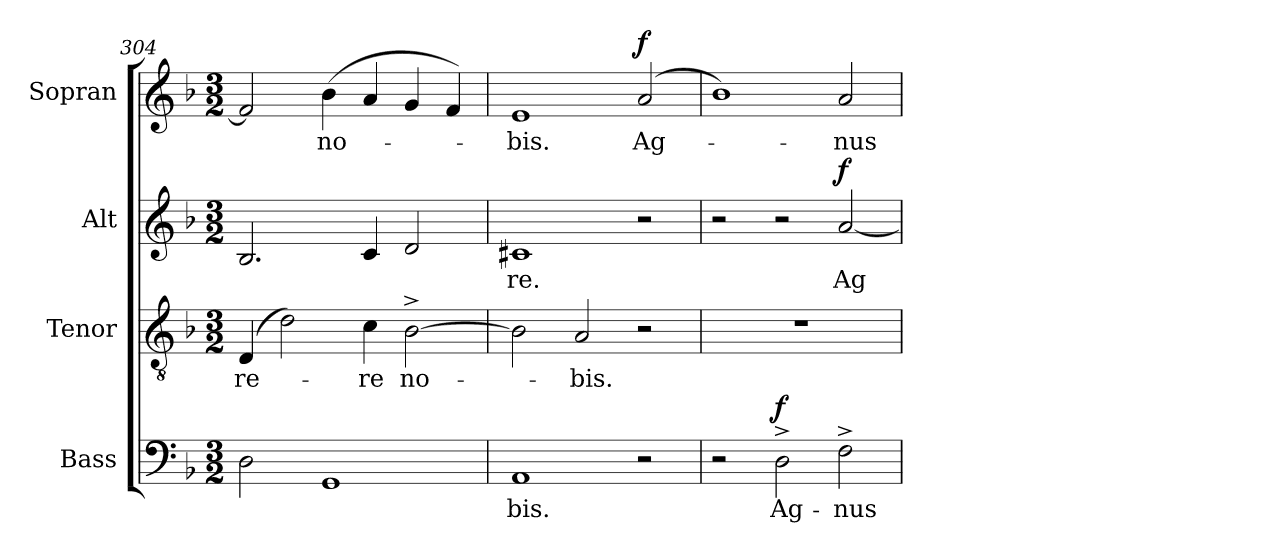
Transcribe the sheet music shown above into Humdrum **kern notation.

**kern	**text	**dynam	**kern	**text	**kern	**text	**dynam	**kern	**text	**dynam
*part4	*part4	*part4	*part3	*part3	*part2	*part2	*part2	*part1	*part1	*part1
*staff4	*staff4	*staff4	*staff3	*staff3	*staff2	*staff2	*staff2	*staff1	*staff1	*staff1
*I"Bass	*	*	*I"Tenor	*	*I"Alt	*	*	*I"Sopran	*	*
*I'B.	*	*	*I'T.	*	*I'A.	*	*	*I'S.	*	*
*clefF4	*	*	*clefGv2	*	*clefG2	*	*	*clefG2	*	*
*k[b-]	*	*	*k[b-]	*	*k[b-]	*	*	*k[b-]	*	*
*F:	*	*	*F:	*	*F:	*	*	*F:	*	*
*M3/2	*	*	*M3/2	*	*M3/2	*	*	*M3/2	*	*
=304	=304	=304	=304	=304	=304	=304	=304	=304	=304	=304
!	!	!	!	!LO:LY:b	!	!	!	!	!	!
2D\	.	.	(4D/	-re-	2.B-/	.	.	2f/]	.	.
.	.	.	2d\)	.	.	.	.	.	.	.
!	!	!	!	!	!	!	!	!	!LO:LY:b	!
1GG	.	.	.	.	.	.	.	(>4b-\	no-	.
!	!	!	!	!LO:LY:b	!	!	!	!	!	!
.	.	.	4c\	-re	4c/	.	.	4a/	.	.
!	!	!	!	!LO:LY:b	!	!	!	!	!	!
.	.	.	[2B-^>\	no-	2d/	.	.	4g/	.	.
.	.	.	.	.	.	.	.	4f/)	.	.
!!LO:PB:g=z
=305	=305	=305	=305	=305	=305	=305	=305	=305	=305	=305
!	!LO:LY:b	!	!	!	!	!LO:LY:b	!	!	!LO:LY:b	!
1AA	-bis.	.	2B-\]	.	1c#X	-re.	.	1e	-bis.	.
!	!	!	!	!LO:LY:b	!	!	!	!	!	!
.	.	.	2A/	-bis.	.	.	.	.	.	.
!	!	!	!	!	!	!	!	!	!LO:LY:b	!LO:DY:a
2r	.	.	2r	.	2r	.	.	(2a/	Ag-	f
=306	=306	=306	=306	=306	=306	=306	=306	=306	=306	=306
2r	.	.	1.r	.	2r	.	.	1b-)	.	.
!	!LO:LY:b	!LO:DY:a	!	!	!	!	!	!	!	!
2D^>\	Ag-	f	.	.	2r	.	.	.	.	.
!	!LO:LY:b	!	!	!	!	!LO:LY:b	!LO:DY:a	!	!LO:LY:b	!
2F^>\	-nus	.	.	.	[2a/	Ag-	f	2a/	-nus	.
=	=	=	=	=	=	=	=	=	=	=
*-	*-	*-	*-	*-	*-	*-	*-	*-	*-	*-
